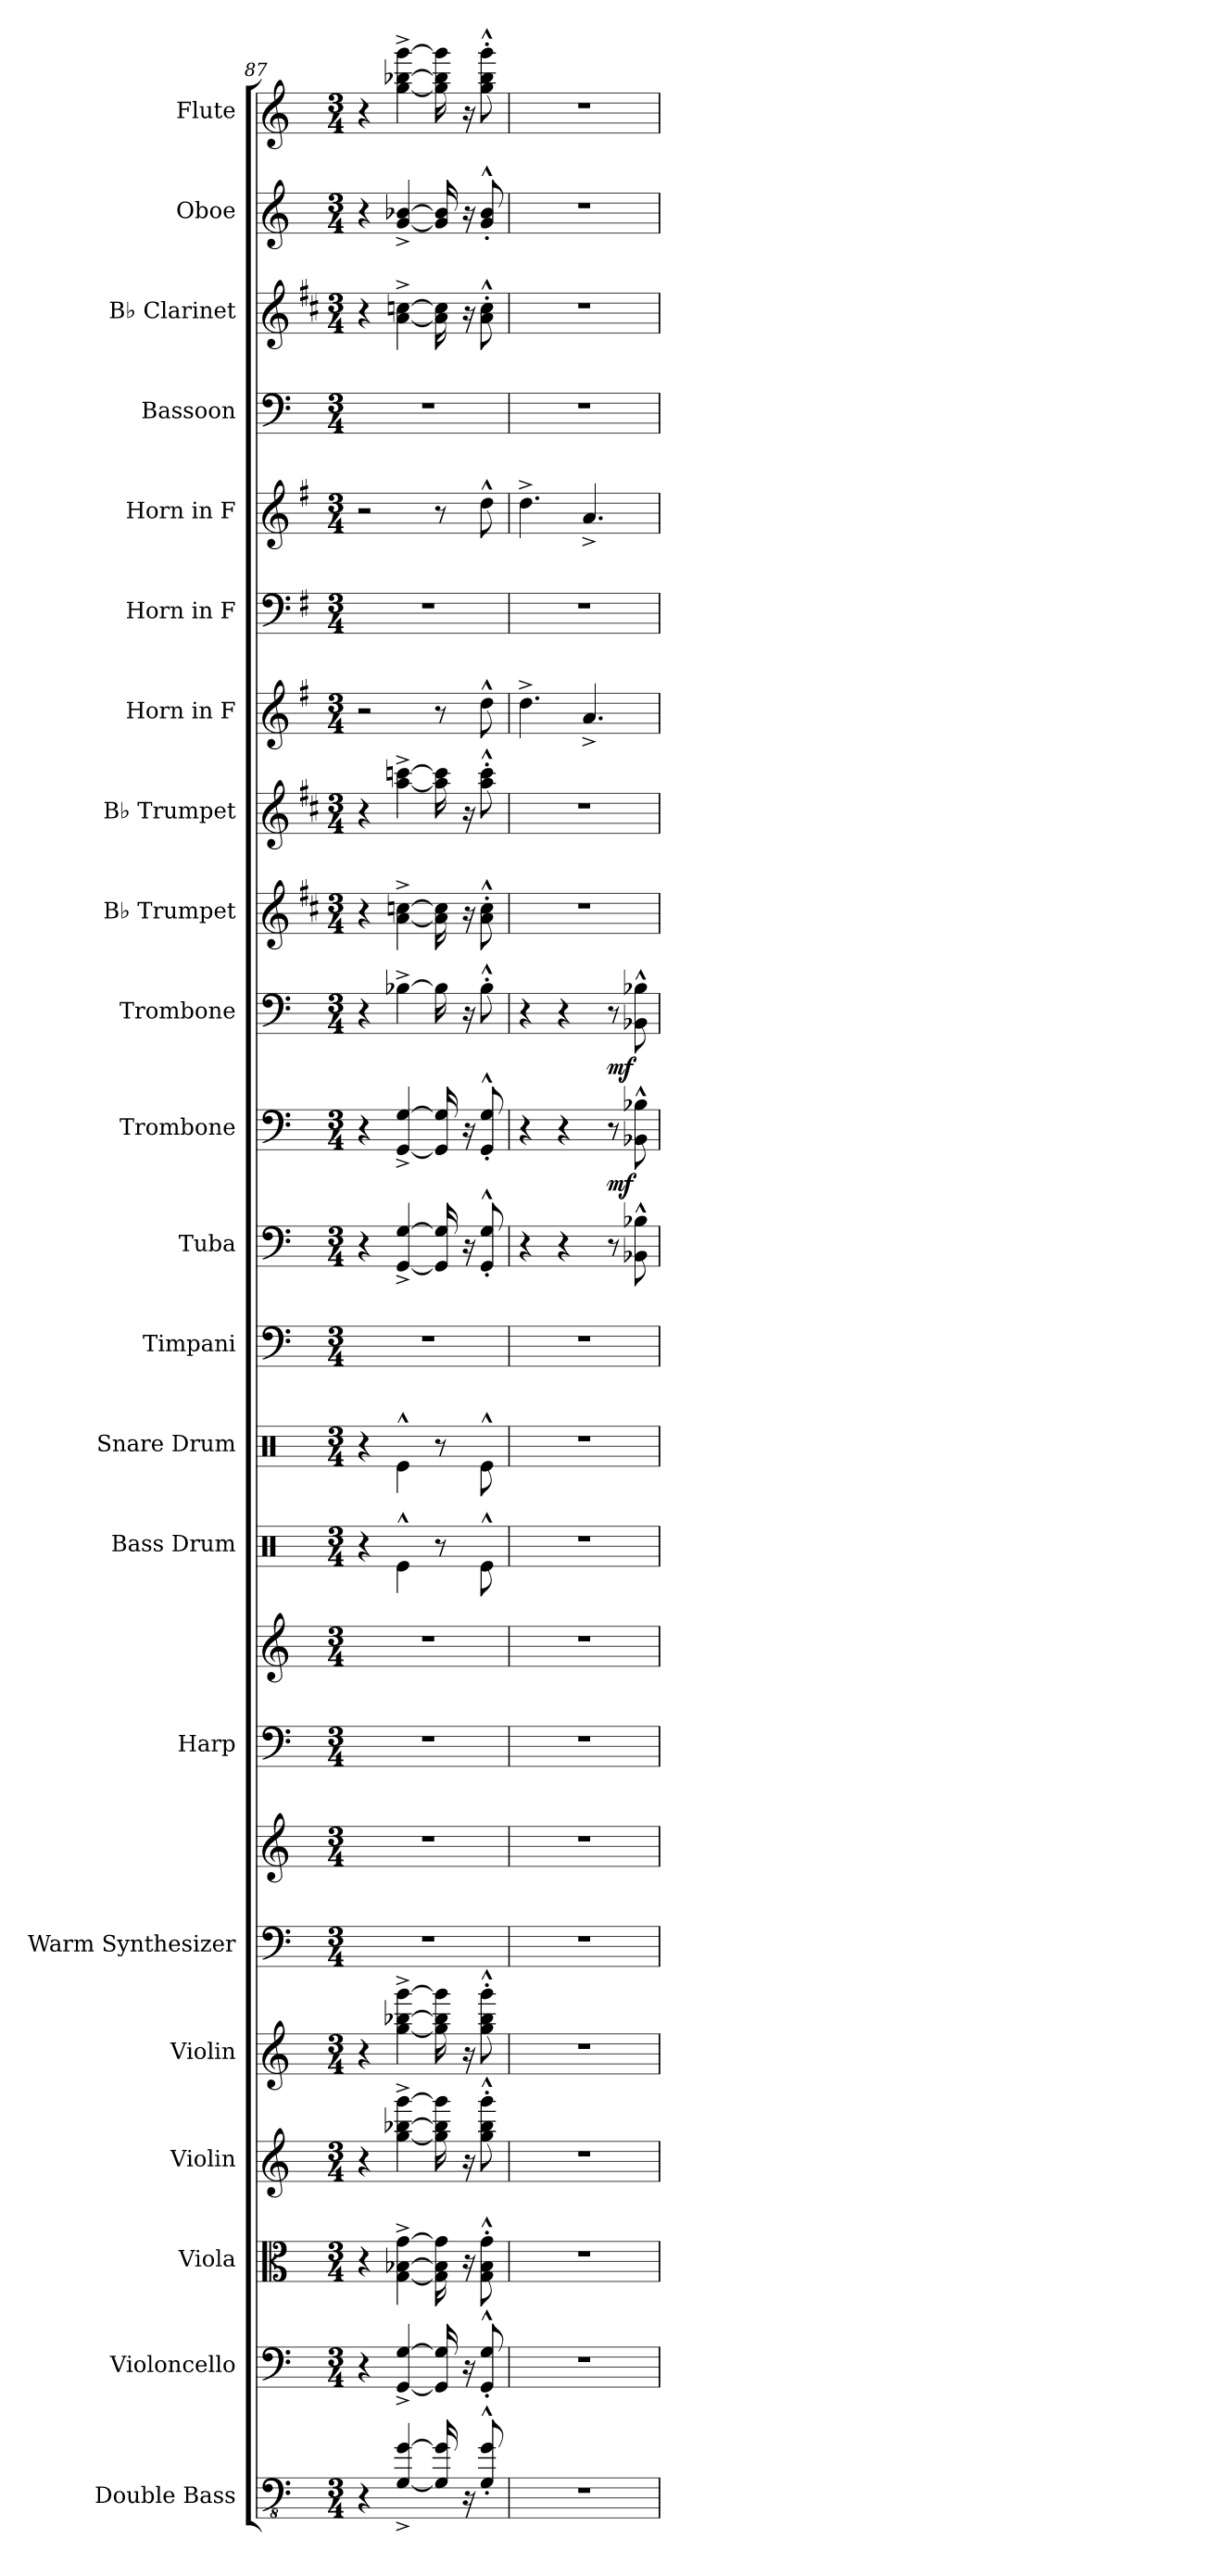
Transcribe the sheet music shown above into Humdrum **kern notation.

**kern	**kern	**kern	**kern	**kern	**kern	**kern	**kern	**kern	**kern	**kern	**kern	**kern	**kern	**dynam	**kern	**dynam	**kern	**kern	**kern	**kern	**kern	**kern	**kern	**kern	**kern
*part22	*part21	*part20	*part19	*part18	*part17	*part17	*part16	*part16	*part15	*part14	*part13	*part12	*part11	*part11	*part10	*part10	*part9	*part8	*part7	*part6	*part5	*part4	*part3	*part2	*part1
*staff24	*staff23	*staff22	*staff21	*staff20	*staff19	*staff18	*staff17	*staff16	*staff15	*staff14	*staff13	*staff12	*staff11	*staff11	*staff10	*staff10	*staff9	*staff8	*staff7	*staff6	*staff5	*staff4	*staff3	*staff2	*staff1
*I"Double Bass	*I"Violoncello	*I"Viola	*I"Violin	*I"Violin	*I"Warm Synthesizer	*	*I"Harp	*	*I"Bass Drum	*I"Snare Drum	*I"Timpani	*I"Tuba	*I"Trombone	*	*I"Trombone	*	*I"B♭ Trumpet	*I"B♭ Trumpet	*I"Horn in F	*I"Horn in F	*I"Horn in F	*I"Bassoon	*I"B♭ Clarinet	*I"Oboe	*I"Flute
*I'Db.	*I'Vc.	*I'Vla.	*I'Vln.	*I'Vln.	*I'Synth.	*	*I'Hrp.	*	*I'B. Dr.	*I'Sn. Dr.	*I'Timp.	*I'Tba.	*I'Tbn.	*	*I'Tbn.	*	*I'B♭ Tpt.	*I'B♭ Tpt.	*	*	*	*I'Bsn.	*I'B♭ Cl.	*I'Ob.	*I'Fl.
*clefFv4	*clefF4	*clefC3	*clefG2	*clefG2	*clefF4	*clefG2	*clefF4	*clefG2	*clefX	*clefX	*clefF4	*clefF4	*clefF4	*	*clefF4	*	*clefG2	*clefG2	*clefG2	*clefF4	*clefG2	*clefF4	*clefG2	*clefG2	*clefG2
*ITrd7c12	*	*	*	*	*	*	*	*	*	*	*	*	*	*	*	*	*ITrd1c2	*ITrd1c2	*ITrd4c7	*ITrd4c7	*ITrd4c7	*	*ITrd1c2	*	*
*k[]	*k[]	*k[]	*k[]	*k[]	*k[]	*k[]	*k[]	*k[]	*k[]	*k[]	*k[]	*k[]	*k[]	*	*k[]	*	*k[]	*k[]	*k[]	*k[]	*k[]	*k[]	*k[]	*k[]	*k[]
*M3/4	*M3/4	*M3/4	*M3/4	*M3/4	*M3/4	*M3/4	*M3/4	*M3/4	*M3/4	*M3/4	*M3/4	*M3/4	*M3/4	*	*M3/4	*	*M3/4	*M3/4	*M3/4	*M3/4	*M3/4	*M3/4	*M3/4	*M3/4	*M3/4
=87	=87	=87	=87	=87	=87	=87	=87	=87	=87	=87	=87	=87	=87	=87	=87	=87	=87	=87	=87	=87	=87	=87	=87	=87	=87
4r	4r	4r	4r	4r	2.r	2.r	2.r	2.r	4r	4r	2.r	4r	4r	.	4r	.	4r	4r	2r	2.r	2r	2.r	4r	4r	4r
[4GGG/^ [4GG/^	[4GG/^ [4G/^	[4G\^ [4B-X\^ [4g\^	[4gg\^ [4bb-X\^ [4ggg\^	[4gg\^ [4bb-X\^ [4ggg\^	.	.	.	.	4Re^^\	4Re^^\	.	[4GG/^ [4G/^	[4GG/^ [4G/^	.	[4B-X^\	.	[4g\^ [4b-X\^	[4gg\^ [4bb-X\^	.	.	.	.	[4g\^ [4b-X\^	[4g/^ [4b-X/^	[4gg\^ [4bb-X\^ [4ggg\^
16GGG/] 16GG/]	16GG/] 16G/]	16G\] 16B-\] 16g\]	16gg\] 16bb-\] 16ggg\]	16gg\] 16bb-\] 16ggg\]	.	.	.	.	8r	8r	.	16GG/] 16G/]	16GG/] 16G/]	.	16B-\]	.	16g\] 16b-\]	16gg\] 16bb-\]	8r	.	8r	.	16g\] 16b-\]	16g/] 16b-/]	16gg\] 16bb-\] 16ggg\]
16r	16r	16r	16r	16r	.	.	.	.	.	.	.	16r	16r	.	16r	.	16r	16r	.	.	.	.	16r	16r	16r
8GGG/'^^ 8GG/'^^	8GG/'^^ 8G/'^^	8G\^^' 8B-\^^' 8g\^^'	8gg\^^' 8bb-\^^' 8ggg\^^'	8gg\^^' 8bb-\^^' 8ggg\^^'	.	.	.	.	8Re^^\	8Re^^\	.	8GG/'^^ 8G/'^^	8GG/'^^ 8G/'^^	.	8B-^^'\	.	8g\^^' 8b-\^^'	8gg\^^' 8bb-\^^'	8g^^\	.	8g^^\	.	8g\^^' 8b-\^^'	8g/^^' 8b-/^^'	8gg\^^' 8bb-\^^' 8ggg\^^'
!!LO:PB:g=z
=88	=88	=88	=88	=88	=88	=88	=88	=88	=88	=88	=88	=88	=88	=88	=88	=88	=88	=88	=88	=88	=88	=88	=88	=88	=88
2.r	2.r	2.r	2.r	2.r	2.r	2.r	2.r	2.r	2.r	2.r	2.r	4r	4r	.	4r	.	2.r	2.r	4.g^\	2.r	4.g^\	2.r	2.r	2.r	2.r
.	.	.	.	.	.	.	.	.	.	.	.	4r	4r	.	4r	.	.	.	.	.	.	.	.	.	.
.	.	.	.	.	.	.	.	.	.	.	.	.	.	.	.	.	.	.	4.d^/	.	4.d^/	.	.	.	.
!	!	!	!	!	!	!	!	!	!	!	!	!	!	!LO:DY:b	!	!LO:DY:b	!	!	!	!	!	!	!	!	!
.	.	.	.	.	.	.	.	.	.	.	.	8r	8r	mf	8r	mf	.	.	.	.	.	.	.	.	.
.	.	.	.	.	.	.	.	.	.	.	.	8BB-X\^^ 8B-X\^^	8BB-X\^^ 8B-X\^^	.	8BB-X\^^ 8B-X\^^	.	.	.	.	.	.	.	.	.	.
=	=	=	=	=	=	=	=	=	=	=	=	=	=	=	=	=	=	=	=	=	=	=	=	=	=
*-	*-	*-	*-	*-	*-	*-	*-	*-	*-	*-	*-	*-	*-	*-	*-	*-	*-	*-	*-	*-	*-	*-	*-	*-	*-
